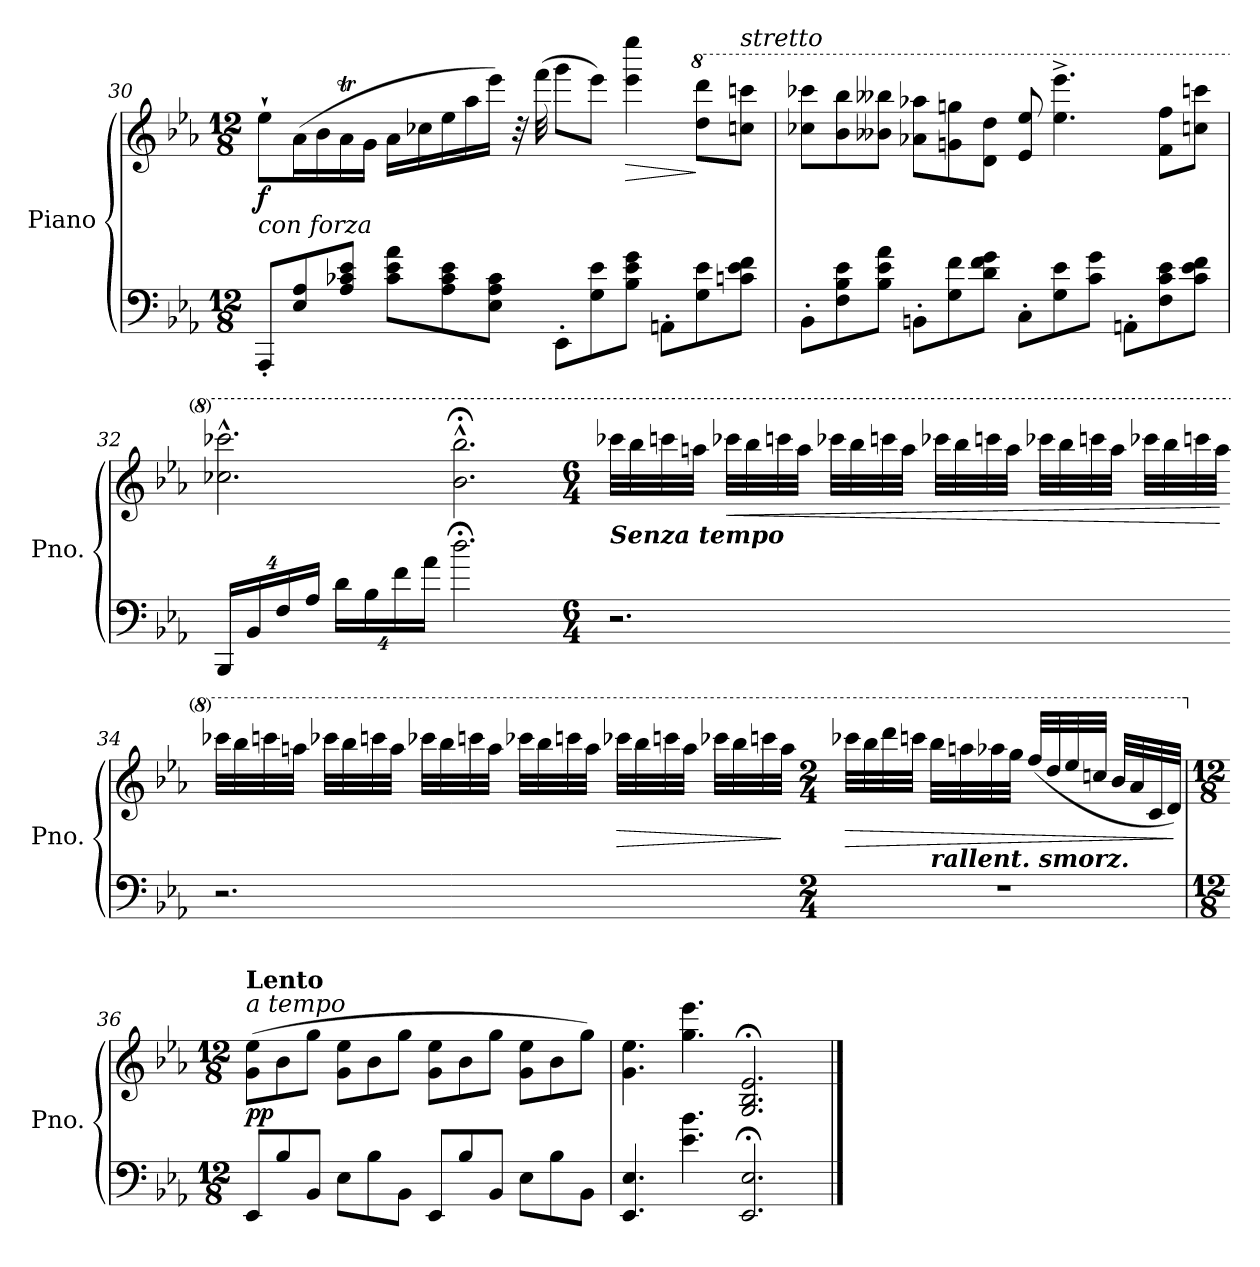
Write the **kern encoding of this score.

**kern	**kern	**dynam
*part1	*part1	*part1
*staff2	*staff1	*staff1/2
*I"Piano	*	*
*I'Pno.	*	*
*clefF4	*clefG2	*
*k[b-e-a-]	*k[b-e-a-]	*
*M12/8	*M12/8	*
=30	=30	=30
!	!LO:TX:b:i:t=con forza	!
!	!	!LO:DY:b
8AAA-'/L	8ee-`\L	f
8E-/ 8A-/	(>16a-\L	.
.	16b-\	.
8A-/ 8c-X/ 8e-/J	16a-T\	.
.	16g\JJ	.
8c-\ 8e-\ 8a-\L	16a-\LL	.
.	16cc-X\	.
8A-\ 8c-\ 8e-\	16ee-\	.
.	16aa-\	.
8E-\ 8A-\ 8c-\J	16eee-\JJ)	.
.	32r	.
.	(>32fff\	.
8EE-'\L	8ggg\L	.
8G\ 8e-\	8eee-\J)	.
!	!	!LO:HP:b
8B-\ 8e-\ 8g\J	4eee-\ 4eeee-\	>
8AAn'\L	.	.
*	*8va	*
8G\ 8e-\	8ddd\ 8dddd\L	]
!	!LO:TX:a:i:t=stretto	!
8cn\ 8e-\ 8f\J	8cccn\ 8ccccn\J	.
!!LO:PB:g=z
=31	=31	=31
8BB-'\L	8ccc-X\ 8cccc-X\L	.
8F\ 8B-\ 8e-\	8bb-\ 8bbb-\	.
8B-\ 8e-\ 8a-\J	8bb--X\ 8bbb--X\J	.
8BBn'\L	8aa-X\ 8aaa-X\L	.
8G\ 8f\	8ggn\ 8gggn\	.
8d\ 8f\ 8g\J	8dd\ 8ddd\J	.
8C'\L	8ee-/ 8eee-/	.
8G\ 8e-\	4.eee-\^ 4.eeee-\^	.
8c\ 8g\J	.	.
8AAn'\L	.	.
8F\ 8c\ 8e-\	8ff\ 8fff\L	.
8c\ 8e-\ 8f\J	8cccn\ 8ccccn\J	.
=32	=32	=32
32%3BBB-/L	2.ccc-X\^^ 2.cccc-X\^^	.
32%3BB-/	.	.
32%3F/	.	.
32%3A-/J	.	.
32%3d\L	.	.
32%3B-\	.	.
32%3f\	.	.
32%3a-\J	.	.
2.dd;<\	2.bb-\;<^^ 2.bbb-\;<^^	.
!!LO:LB:g=z
=33-	=33-	=33-
*M6/4	*M6/4	*
*	*MM35	*
!	!LO:TX:b:Bi:t=Senza tempo	!
2.r	32cccc-X\LLL	.
.	32bbb-\	.
.	32ccccn\	.
.	32aaan\JJJ	.
*	*MM40	*
!	!	!LO:HP:b
.	32cccc-X\LLL	<
.	32bbb-\	.
.	32ccccn\	.
.	32aaa\JJJ	.
*	*MM60	*
.	32cccc-X\LLL	.
.	32bbb-\	.
.	32ccccn\	.
.	32aaa\JJJ	.
.	32cccc-X\LLL	.
.	32bbb-\	.
.	32ccccn\	.
.	32aaa\JJJ	.
*	*MM70	*
.	32cccc-X\LLL	.
.	32bbb-\	.
.	32ccccn\	.
.	32aaa\JJJ	.
.	32cccc-X\LLL	.
.	32bbb-\	.
.	32ccccn\	.
.	32aaa\JJJ	.
.	.	[
!!LO:LB:g=z
=34-	=34-	=34-
2.r	32cccc-X\LLL	.
.	32bbb-\	.
.	32ccccn\	.
.	32aaan\JJJ	.
*	*MM80	*
.	32cccc-X\LLL	.
.	32bbb-\	.
.	32ccccn\	.
.	32aaa\JJJ	.
.	32cccc-X\LLL	.
.	32bbb-\	.
.	32ccccn\	.
.	32aaa\JJJ	.
.	32cccc-X\LLL	.
.	32bbb-\	.
.	32ccccn\	.
.	32aaa\JJJ	.
!	!	!LO:HP:b
.	32cccc-X\LLL	>
.	32bbb-\	.
.	32ccccn\	.
.	32aaa\JJJ	.
.	32cccc-X\LLL	.
.	32bbb-\	.
.	32ccccn\	.
.	32aaa\JJJ	]
!!LO:LB:g=z
=35-	=35-	=35-
*M2/4	*M2/4	*
*	*MM50	*
!	!	!LO:HP:b
2r	32cccc-X\LLL	>
.	32bbb-\	.
.	32dddd\	.
.	32ccccn\JJJ	.
!	!LO:TX:b:Bi:t=rallent. smorz.	!
.	32bbb-\LLL	.
.	32aaan\	.
.	32aaa-X\	.
.	32ggg\JJJ	.
*	*MM35	*
.	(<32fff/LLL	.
.	32ddd/	.
.	32eee-/	.
.	32ccc/JJJ	.
*	*MM20	*
.	32bb-/LLL	.
.	32aa-/	.
.	32cc/	.
.	32dd/JJJ)	.
.	.	]
=36	=36	=36
*M12/8	*M12/8	*
*	*X8va	*
*	*MM60	*
!	!LO:TX:a:i:t=a tempo	!
!	!LO:TX:a:B:t=Lento	!
!	!	!LO:DY:b
8EE-/L	(>8g\ 8ee-\L	pp
8B-/	8b-\	.
8BB-/J	8gg\J	.
8E-\L	8g\ 8ee-\L	.
8B-\	8b-\	.
8BB-\J	8gg\J	.
8EE-/L	8g\ 8ee-\L	.
8B-/	8b-\	.
8BB-/J	8gg\J	.
8E-\L	8g\ 8ee-\L	.
8B-\	8b-\	.
8BB-\J	8gg\J)	.
=37	=37	=37
4.EE-/ 4.E-/	4.g\ 4.ee-\	.
4.e-\ 4.b-\	4.gg\ 4.eee-\	.
2.EE-/;< 2.E-/;<	2.G/;< 2.B-/;< 2.e-/;<	.
==	==	==
*-	*-	*-
